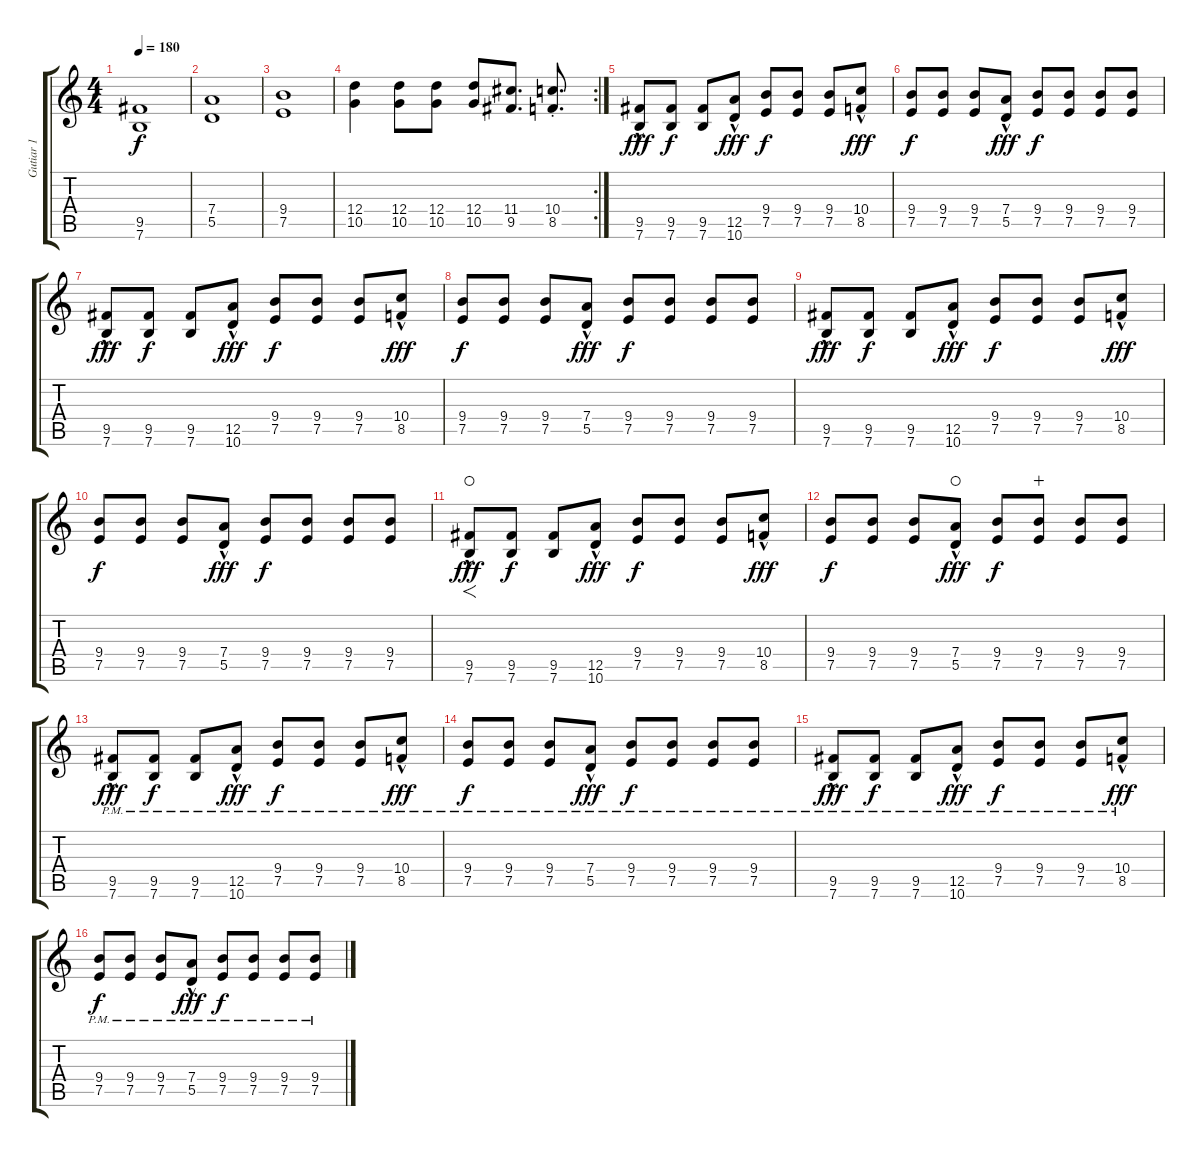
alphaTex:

\track ("Gutiar 1" "Gutiar 1") {instrument distortionguitar}
\staff {score tabs}
\tuning (E4 B3 G3 D3 A2 E2) {hide}
\ts (4 4)
\tempo 180
\clef g2
\ks c
(9.5 7.6).1{dy f} |
(7.4 5.5).1 |
(9.4 7.5).1 |
\rc 2
(12.4 10.5).4 (12.4 10.5).8 (12.4 10.5).8 (12.4 10.5).8 (11.4 9.5).8{d} (10.4{st} 8.5{st}).8{d} |
(9.5{hac} 7.6{hac}).8{dy fff} (9.5 7.6).8{dy f} (9.5 7.6).8 (12.5{hac} 10.6{hac}).8{dy fff} (9.4 7.5).8{dy f} (9.4 7.5).8 (9.4 7.5).8 (10.4{hac} 8.5{hac}).8{dy fff} |
(9.4 7.5).8{dy f} (9.4 7.5).8 (9.4 7.5).8 (7.4{hac} 5.5{hac}).8{dy fff} (9.4 7.5).8{dy f} (9.4 7.5).8 (9.4 7.5).8 (9.4 7.5).8 |
(9.5{hac} 7.6{hac}).8{dy fff} (9.5 7.6).8{dy f} (9.5 7.6).8 (12.5{hac} 10.6{hac}).8{dy fff} (9.4 7.5).8{dy f} (9.4 7.5).8 (9.4 7.5).8 (10.4{hac} 8.5{hac}).8{dy fff} |
(9.4 7.5).8{dy f} (9.4 7.5).8 (9.4 7.5).8 (7.4{hac} 5.5{hac}).8{dy fff} (9.4 7.5).8{dy f} (9.4 7.5).8 (9.4 7.5).8 (9.4 7.5).8 |
(9.5{hac} 7.6{hac}).8{dy fff} (9.5 7.6).8{dy f} (9.5 7.6).8 (12.5{hac} 10.6{hac}).8{dy fff} (9.4 7.5).8{dy f} (9.4 7.5).8 (9.4 7.5).8 (10.4{hac} 8.5{hac}).8{dy fff} |
(9.4 7.5).8{dy f} (9.4 7.5).8 (9.4 7.5).8 (7.4{hac} 5.5{hac}).8{dy fff} (9.4 7.5).8{dy f} (9.4 7.5).8 (9.4 7.5).8 (9.4 7.5).8 |
(9.5{hac} 7.6{hac}).8{f dy fff waho} (9.5 7.6).8{dy f} (9.5 7.6).8 (12.5{hac} 10.6{hac}).8{dy fff} (9.4 7.5).8{dy f} (9.4 7.5).8 (9.4 7.5).8 (10.4{hac} 8.5{hac}).8{dy fff} |
(9.4 7.5).8{dy f} (9.4 7.5).8 (9.4 7.5).8 (7.4{hac} 5.5{hac}).8{dy fff waho} (9.4 7.5).8{dy f} (9.4 7.5).8{wahc} (9.4 7.5).8 (9.4 7.5).8 |
(9.5{hac pm} 7.6{hac pm}).8{dy fff} (9.5{pm} 7.6{pm}).8{dy f} (9.5{pm} 7.6{pm}).8 (12.5{hac pm} 10.6{hac pm}).8{dy fff} (9.4{pm} 7.5{pm}).8{dy f} (9.4{pm} 7.5{pm}).8 (9.4{pm} 7.5{pm}).8 (10.4{hac pm} 8.5{hac pm}).8{dy fff} |
(9.4{pm} 7.5{pm}).8{dy f} (9.4{pm} 7.5{pm}).8 (9.4{pm} 7.5{pm}).8 (7.4{hac pm} 5.5{hac pm}).8{dy fff} (9.4{pm} 7.5{pm}).8{dy f} (9.4{pm} 7.5{pm}).8 (9.4{pm} 7.5{pm}).8 (9.4{pm} 7.5{pm}).8 |
(9.5{hac pm} 7.6{hac pm}).8{dy fff} (9.5{pm} 7.6{pm}).8{dy f} (9.5{pm} 7.6{pm}).8 (12.5{hac pm} 10.6{hac pm}).8{dy fff} (9.4{pm} 7.5{pm}).8{dy f} (9.4{pm} 7.5{pm}).8 (9.4{pm} 7.5{pm}).8 (10.4{hac pm} 8.5{hac pm}).8{dy fff} |
(9.4{pm} 7.5{pm}).8{dy f} (9.4{pm} 7.5{pm}).8 (9.4{pm} 7.5{pm}).8 (7.4{hac pm} 5.5{hac pm}).8{dy fff} (9.4{pm} 7.5{pm}).8{dy f} (9.4{pm} 7.5{pm}).8 (9.4{pm} 7.5{pm}).8 (9.4{pm} 7.5{pm}).8
